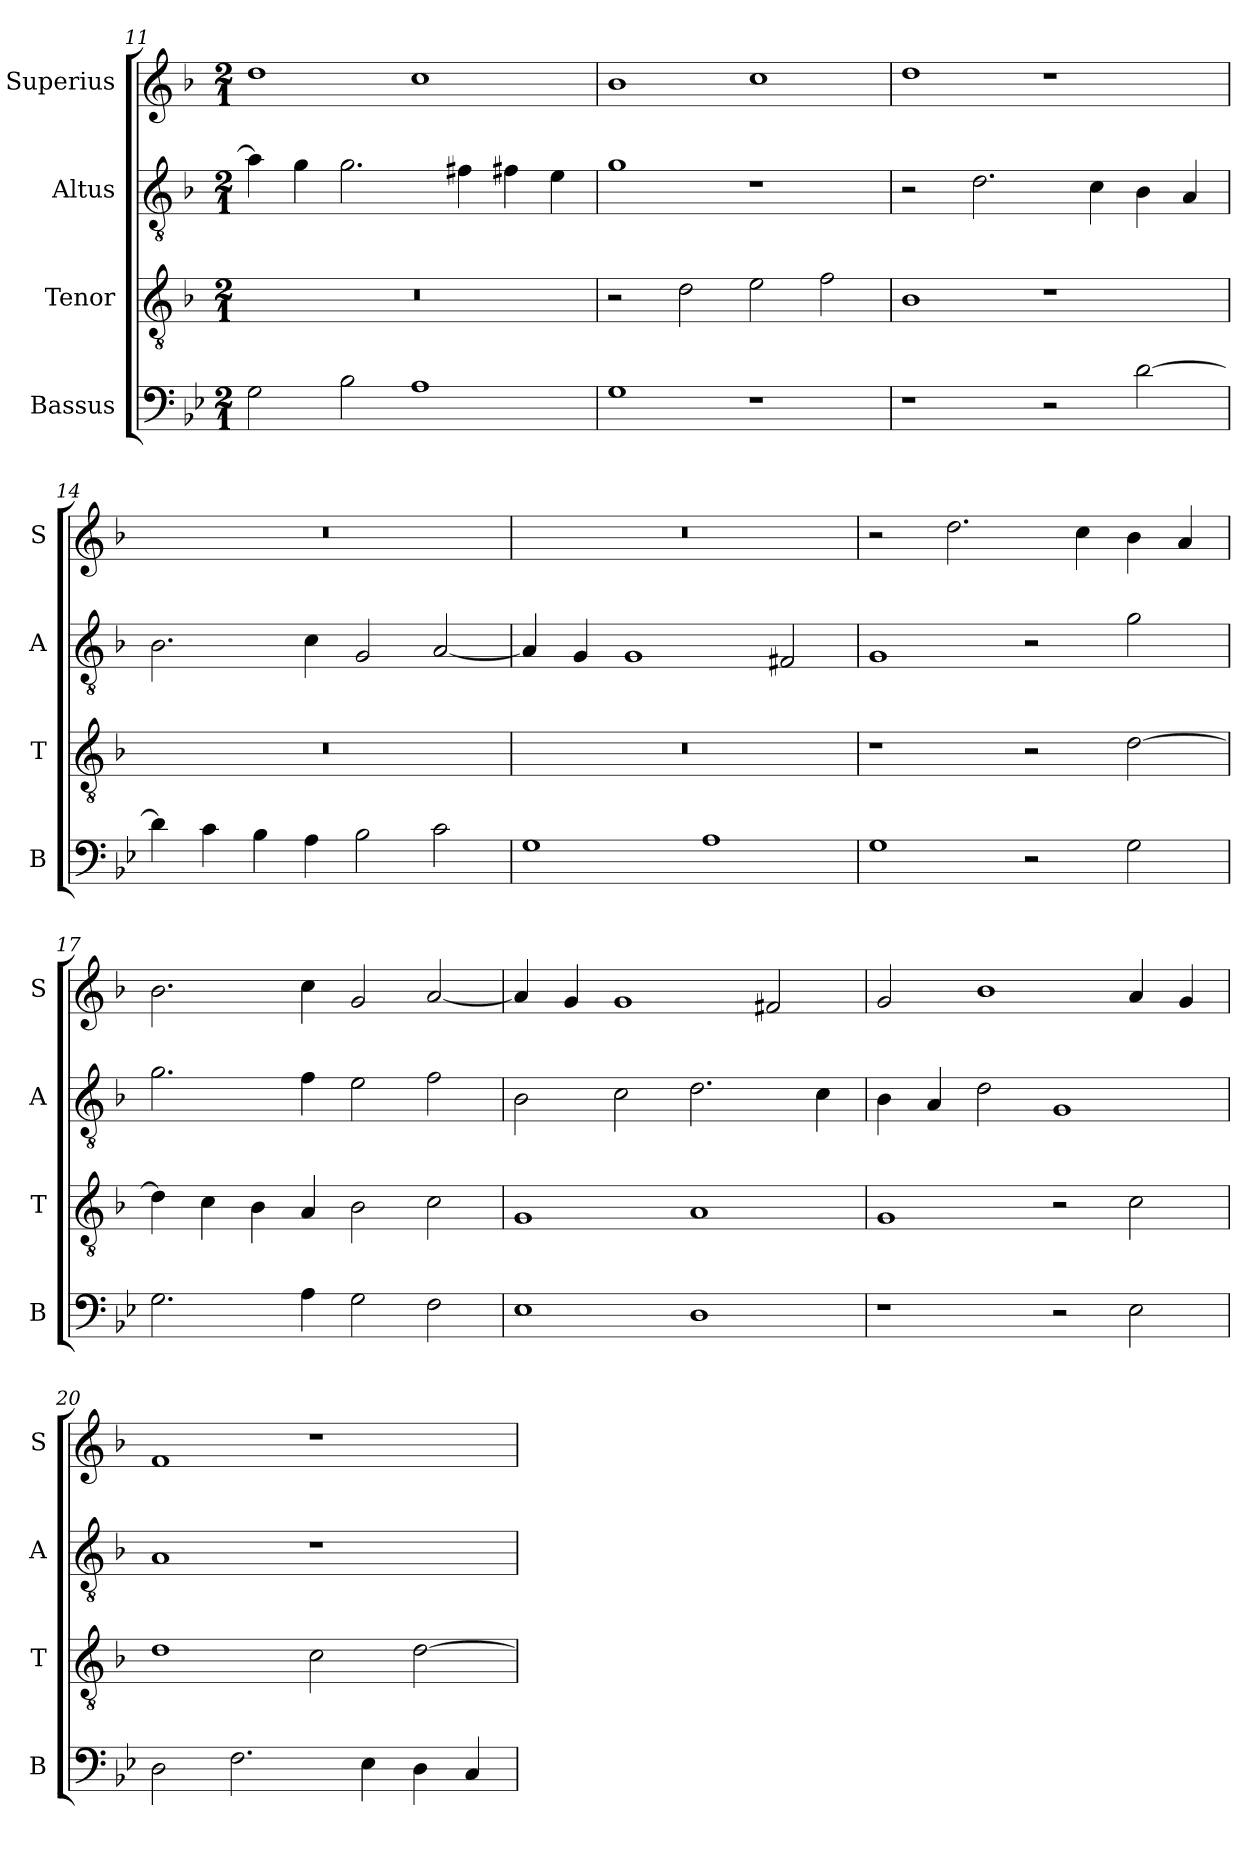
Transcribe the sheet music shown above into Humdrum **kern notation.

**kern	**kern	**kern	**kern
*part4	*part3	*part2	*part1
*staff4	*staff3	*staff2	*staff1
*I"Bassus	*I"Tenor	*I"Altus	*I"Superius
*I'B	*I'T	*I'A	*I'S
*clefF4	*clefGv2	*clefGv2	*clefG2
*k[b-e-]	*k[b-]	*k[b-]	*k[b-]
*M2/1	*M2/1	*M2/1	*M2/1
=11	=11	=11	=11
2G\	0r	4a\]	1dd
.	.	4g\	.
2B-\	.	2.g\	.
1A	.	.	1cc
.	.	4f#X\	.
.	.	4f#X\	.
.	.	4e\	.
=12	=12	=12	=12
1G	2r	1g	1b-
.	2d\	.	.
1r	2e\	1r	1cc
.	2f\	.	.
=13	=13	=13	=13
1r	1B-	2r	1dd
.	.	2.d\	.
2r	1r	.	1r
.	.	4c\	.
[2d\	.	4B-\	.
.	.	4A/	.
=14	=14	=14	=14
4d\]	0r	2.B-\	0r
4c\	.	.	.
4B-\	.	.	.
4A\	.	4c\	.
2B-\	.	2G/	.
2c\	.	[2A/	.
=15	=15	=15	=15
1G	0r	4A/]	0r
.	.	4G/	.
.	.	1G	.
1A	.	.	.
.	.	2F#X/	.
=16	=16	=16	=16
1G	1r	1G	2r
.	.	.	2.dd\
2r	2r	2r	.
.	.	.	4cc\
2G\	[2d\	2g\	4b-\
.	.	.	4a/
=17	=17	=17	=17
2.G\	4d\]	2.g\	2.b-\
.	4c\	.	.
.	4B-\	.	.
4A\	4A/	4f\	4cc\
2G\	2B-\	2e\	2g/
2F\	2c\	2f\	[2a/
=18	=18	=18	=18
1E-	1G	2B-\	4a/]
.	.	.	4g/
.	.	2c\	1g
1D	1A	2.d\	.
.	.	.	2f#X/
.	.	4c\	.
=19	=19	=19	=19
1r	1G	4B-\	2g/
.	.	4A/	.
.	.	2d\	1b-
2r	2r	1G	.
2E-\	2c\	.	4a/
.	.	.	4g/
=20	=20	=20	=20
2D\	1d	1A	1f
2.F\	.	.	.
.	2c\	1r	1r
4E-\	.	.	.
4D\	[2d\	.	.
4C/	.	.	.
=	=	=	=
*-	*-	*-	*-
